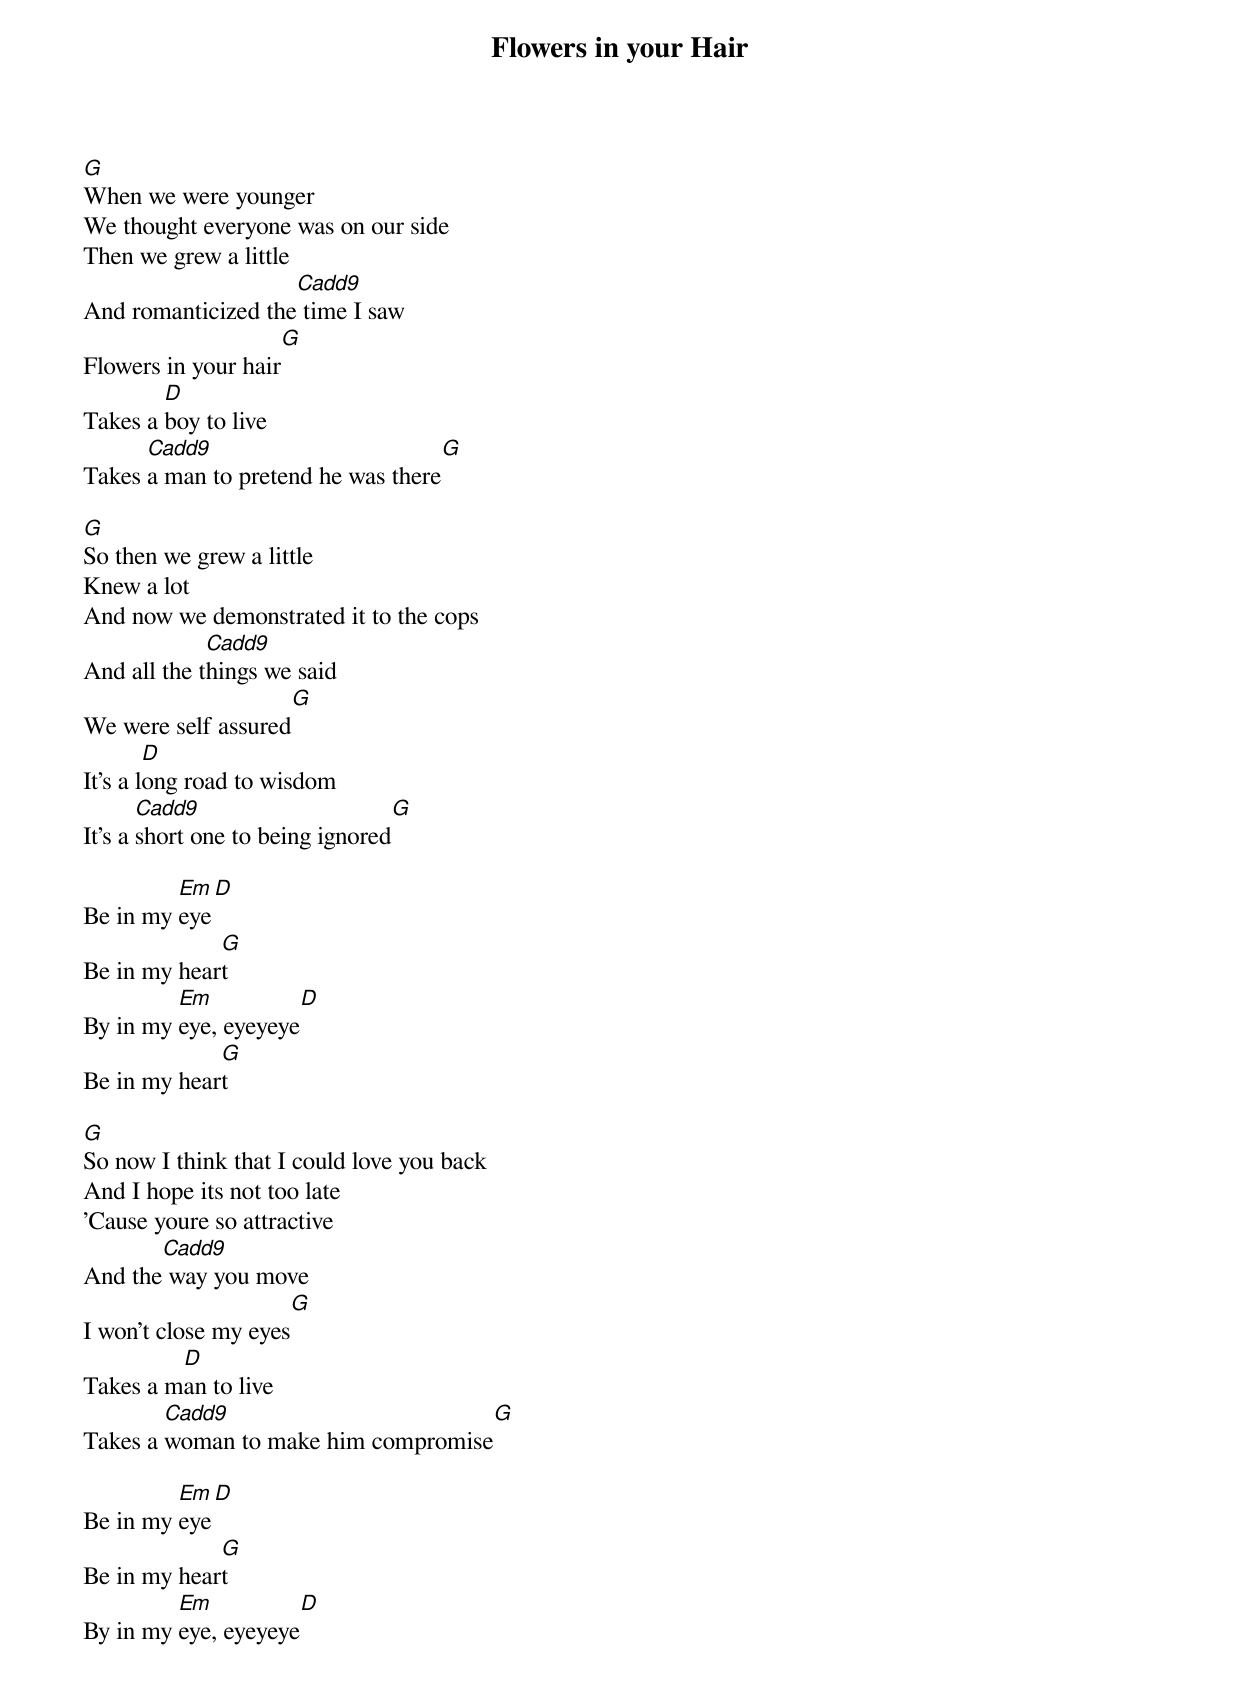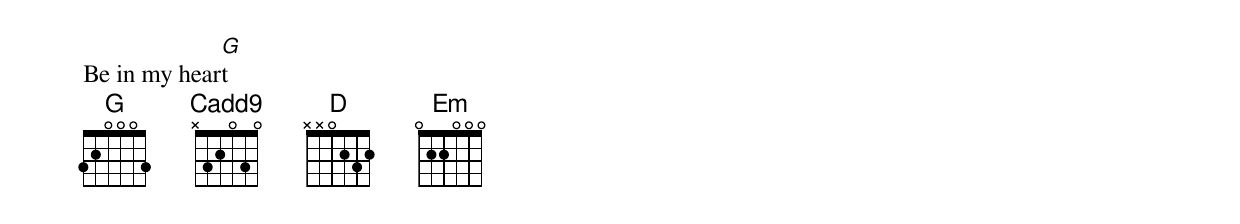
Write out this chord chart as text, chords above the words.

Flowers in your Hair

G
When we were younger
We thought everyone was on our side
Then we grew a little
                    Cadd9
And romanticized the time I saw
                     G
Flowers in your hair
        D
Takes a boy to live
      Cadd9                            G
Takes a man to pretend he was there

G
So then we grew a little
Knew a lot
And now we demonstrated it to the cops
             Cadd9
And all the things we said
                         G
We were self assured
        D
It's a long road to wisdom
       Cadd9                         G
It's a short one to being ignored

         Em     D
Be in my eye
             G
Be in my heart
         Em           D
By in my eye, eyeyeye
             G
Be in my heart

G
So now I think that I could love you back
And I hope its not too late
'Cause youre so attractive
       Cadd9
And the way you move
                     G
I won't close my eyes
         D
Takes a man to live
        Cadd9                             G
Takes a woman to make him compromise

         Em     D
Be in my eye
             G
Be in my heart
         Em           D
By in my eye, eyeyeye
             G
Be in my heart
